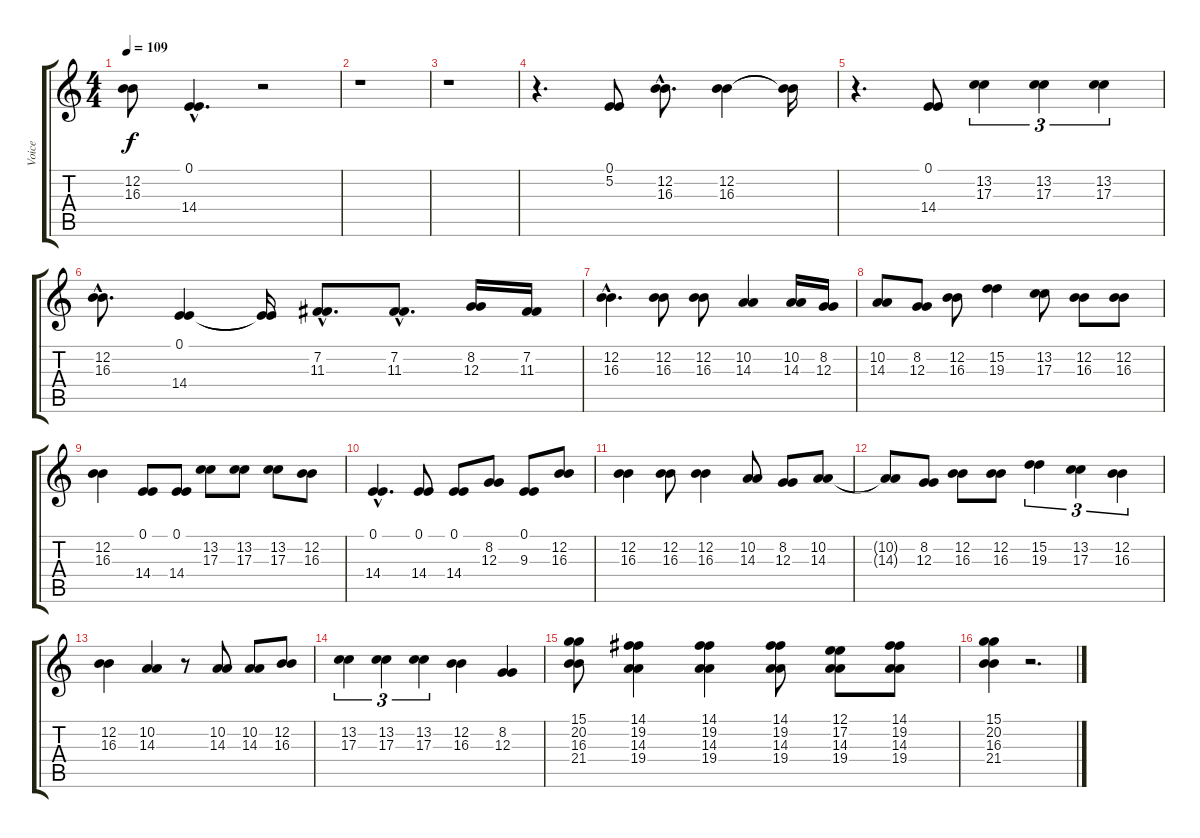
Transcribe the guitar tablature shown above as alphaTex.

\track ("Voice" "Voice") {instrument sopranosax}
\staff {score tabs}
\tuning (E4 B3 G3 D3 A2 E2) {hide}
\ts (4 4)
\tempo 109
\clef g2
\ks c
(12.2 16.3).8{dy f} (0.1{hac} 14.4{hac}).4{d} r.2 |
r.1 |
r.1 |
r.4{d} (0.1 5.2).8 (12.2{hac} 16.3{hac}).8{d} (12.2 16.3).4 (12.2{t} 16.3{t}).16 |
r.4{d} (0.1 14.4).8 (13.2 17.3).4{tu (3 2)} (13.2 17.3).4{tu (3 2)} (13.2 17.3).4{tu (3 2)} |
(12.2{hac} 16.3{hac}).8{d} (0.1 14.4).4 (0.1{t} 14.4{t}).16 (7.2{hac} 11.3{hac}).8{d} (7.2{hac} 11.3{hac}).8{d} (8.2 12.3).16 (7.2 11.3).16 |
(12.2{hac} 16.3{hac}).4{d} (12.2 16.3).8 (12.2 16.3).8 (10.2 14.3).4 (10.2 14.3).16 (8.2 12.3).16 |
(10.2 14.3).8 (8.2 12.3).8 (12.2 16.3).8 (15.2 19.3).4 (13.2 17.3).8 (12.2 16.3).8 (12.2 16.3).8 |
(12.2 16.3).4 (0.1 14.4).8 (0.1 14.4).8 (13.2 17.3).8 (13.2 17.3).8 (13.2 17.3).8 (12.2 16.3).8 |
(0.1{hac} 14.4{hac}).4{d} (0.1 14.4).8 (0.1 14.4).8 (8.2 12.3).8 (0.1 9.3).8 (12.2 16.3).8 |
(12.2 16.3).4 (12.2 16.3).8 (12.2 16.3).4 (10.2 14.3).8 (8.2 12.3).8 (10.2 14.3).8 |
(10.2{t} 14.3{t}).8 (8.2 12.3).8 (12.2 16.3).8 (12.2 16.3).8 (15.2 19.3).4{tu (3 2)} (13.2 17.3).4{tu (3 2)} (12.2 16.3).4{tu (3 2)} |
(12.2 16.3).4 (10.2 14.3).4 r.8 (10.2 14.3).8 (10.2 14.3).8 (12.2 16.3).8 |
(13.2 17.3).4{tu (3 2)} (13.2 17.3).4{tu (3 2)} (13.2 17.3).4{tu (3 2)} (12.2 16.3).4 (8.2 12.3).4 |
(15.1 20.2 16.3 21.4).8 (14.1 19.2 14.3 19.4).4 (14.1 19.2 14.3 19.4).4 (14.1 19.2 14.3 19.4).8 (12.1 17.2 14.3 19.4).8 (14.1 19.2 14.3 19.4).8 |
(15.1 20.2 16.3 21.4).4 r.2{d}
